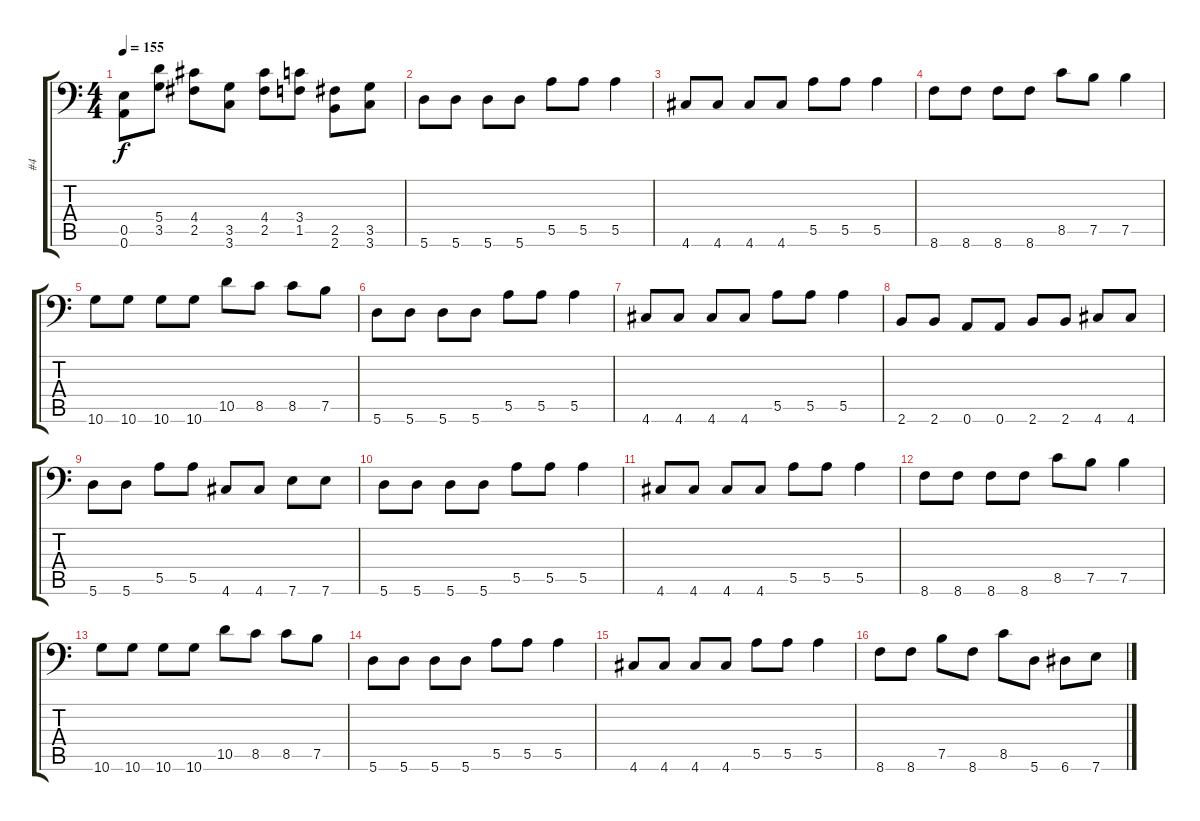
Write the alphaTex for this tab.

\track ("#4" "#4") {instrument distortionguitar}
\staff {score tabs}
\tuning (B3 Gb3 D3 A2 E2 A1) {hide}
\ts (4 4)
\tempo 155
\clef f4
\ks c
(0.5 0.6).8{dy f} (5.4 3.5).8 (4.4 2.5).8 (3.5 3.6).8 (4.4 2.5).8 (3.4 1.5).8 (2.5 2.6).8 (3.5 3.6).8 |
\section ("" " ")
5.6.8 5.6.8 5.6.8 5.6.8 5.5.8 5.5.8 5.5.4 |
4.6.8 4.6.8 4.6.8 4.6.8 5.5.8 5.5.8 5.5.4 |
8.6.8 8.6.8 8.6.8 8.6.8 8.5.8 7.5.8 7.5.4 |
10.6.8 10.6.8 10.6.8 10.6.8 10.5.8 8.5.8 8.5.8 7.5.8 |
5.6.8 5.6.8 5.6.8 5.6.8 5.5.8 5.5.8 5.5.4 |
4.6.8 4.6.8 4.6.8 4.6.8 5.5.8 5.5.8 5.5.4 |
2.6.8 2.6.8 0.6.8 0.6.8 2.6.8 2.6.8 4.6.8 4.6.8 |
5.6.8 5.6.8 5.5.8 5.5.8 4.6.8 4.6.8 7.6.8 7.6.8 |
5.6.8 5.6.8 5.6.8 5.6.8 5.5.8 5.5.8 5.5.4 |
4.6.8 4.6.8 4.6.8 4.6.8 5.5.8 5.5.8 5.5.4 |
8.6.8 8.6.8 8.6.8 8.6.8 8.5.8 7.5.8 7.5.4 |
10.6.8 10.6.8 10.6.8 10.6.8 10.5.8 8.5.8 8.5.8 7.5.8 |
5.6.8 5.6.8 5.6.8 5.6.8 5.5.8 5.5.8 5.5.4 |
4.6.8 4.6.8 4.6.8 4.6.8 5.5.8 5.5.8 5.5.4 |
8.6.8 8.6.8 7.5.8 8.6.8 8.5.8 5.6.8 6.6.8 7.6.8
